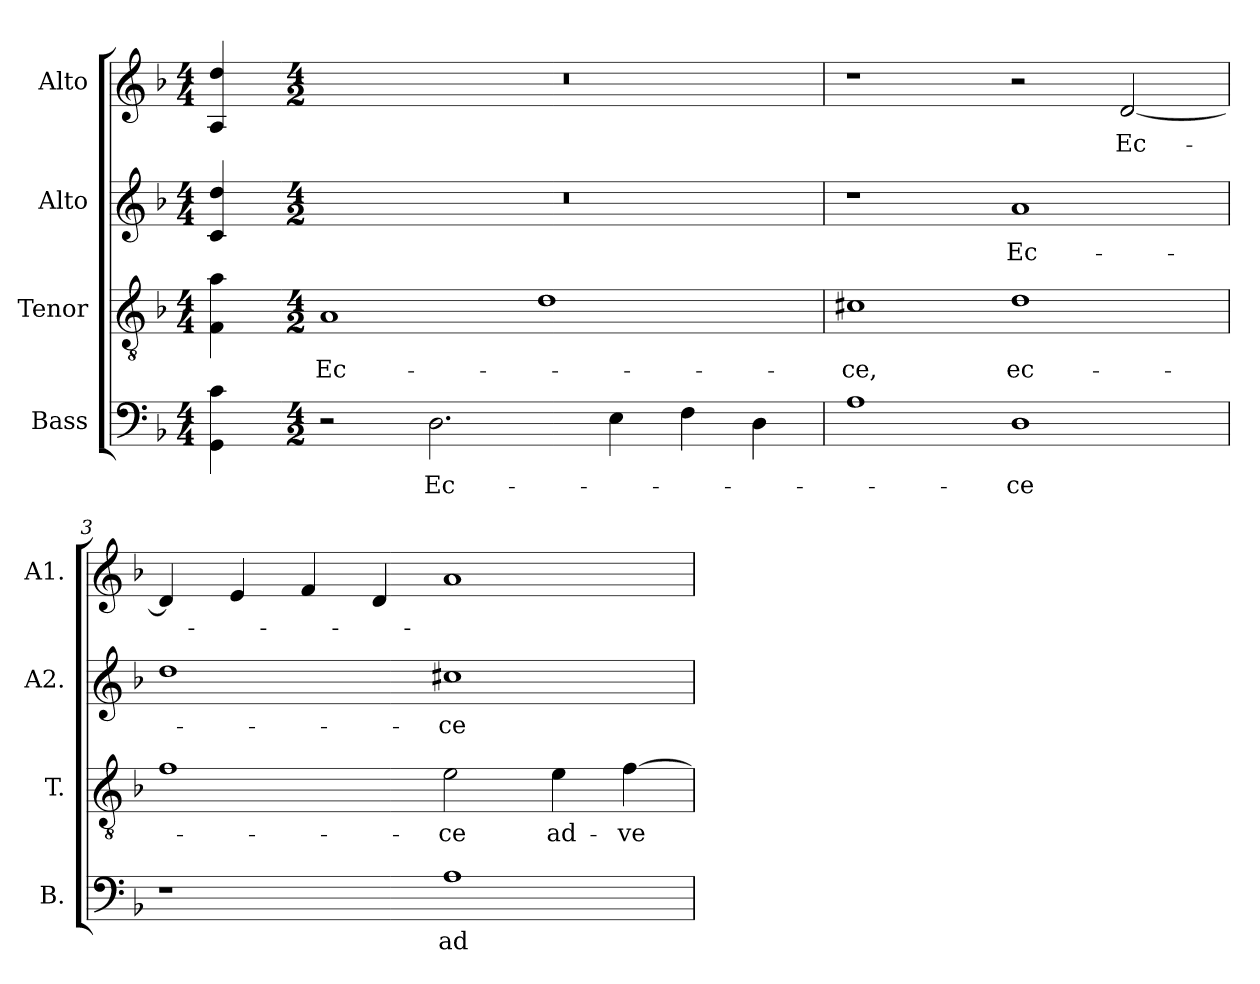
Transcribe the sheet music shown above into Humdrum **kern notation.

**kern	**text	**kern	**text	**kern	**text	**kern	**text
*part4	*part4	*part3	*part3	*part2	*part2	*part1	*part1
*staff4	*staff4	*staff3	*staff3	*staff2	*staff2	*staff1	*staff1
*I"Bass	*	*I"Tenor	*	*I"Alto	*	*I"Alto	*
*I'B.	*	*I'T.	*	*I'A2.	*	*I'A1.	*
!!LO:PB:g=z
*clefF4	*	*clefGv2	*	*clefG2	*	*clefG2	*
*	*	*ITrd7c12	*	*	*	*	*
*k[b-]	*	*k[b-]	*	*k[b-]	*	*k[b-]	*
*F:	*	*F:	*	*F:	*	*F:	*
*M4/4	*	*M4/4	*	*M4/4	*	*M4/4	*
=	=	=	=	=	=	=	=
4GGi\ 4ci	.	4FFi\ 4Ai	.	4ci/ 4ddi	.	4Ai/ 4ddi	.
=1-	=1-	=1-	=1-	=1-	=1-	=1-	=1-
*M4/2	*	*M4/2	*	*M4/2	*	*M4/2	*
!	!	!	!LO:LY:b:color=#000000	!LO:N:vis=1	!	!LO:N:vis=1	!
2r	.	1AAi	Ec-	0r	.	0r	.
!	!LO:LY:b:color=#000000	!	!	!	!	!	!
2.Di\	Ec-	.	.	.	.	.	.
.	.	1Di	.	.	.	.	.
4Ei\	.	.	.	.	.	.	.
4Fi\	.	.	.	.	.	.	.
4Di\	.	.	.	.	.	.	.
=2	=2	=2	=2	=2	=2	=2	=2
!	!	!	!LO:LY:b:color=#000000	!	!	!	!
1Ai	.	1C#Xi	-ce,	1r	.	1r	.
!	!LO:LY:b:color=#000000	!	!	!	!	!	!
!	!	!	!LO:LY:b:color=#000000	!	!	!	!
!	!	!	!	!	!LO:LY:b:color=#000000	!	!
1Di	-ce	1Di	ec-	1ai	Ec-	2r	.
!	!	!	!	!	!	!	!LO:LY:b:color=#000000
.	.	.	.	.	.	[2di/	Ec-
=3	=3	=3	=3	=3	=3	=3	=3
1r	.	1Fi	.	1ddi	.	4di/]	.
.	.	.	.	.	.	4ei/	.
.	.	.	.	.	.	4fi/	.
.	.	.	.	.	.	4di/	.
!	!LO:LY:b:color=#000000	!	!	!	!	!	!
!	!	!	!LO:LY:b:color=#000000	!	!	!	!
!	!	!	!	!	!LO:LY:b:color=#000000	!	!
1Ai	ad-	2Ei\	-ce	1cc#Xi	-ce	1ai	.
!	!	!	!LO:LY:b:color=#000000	!	!	!	!
.	.	4Ei\	ad-	.	.	.	.
!	!	!	!LO:LY:b:color=#000000	!	!	!	!
.	.	[4Fi\	-ve-	.	.	.	.
=	=	=	=	=	=	=	=
*-	*-	*-	*-	*-	*-	*-	*-
